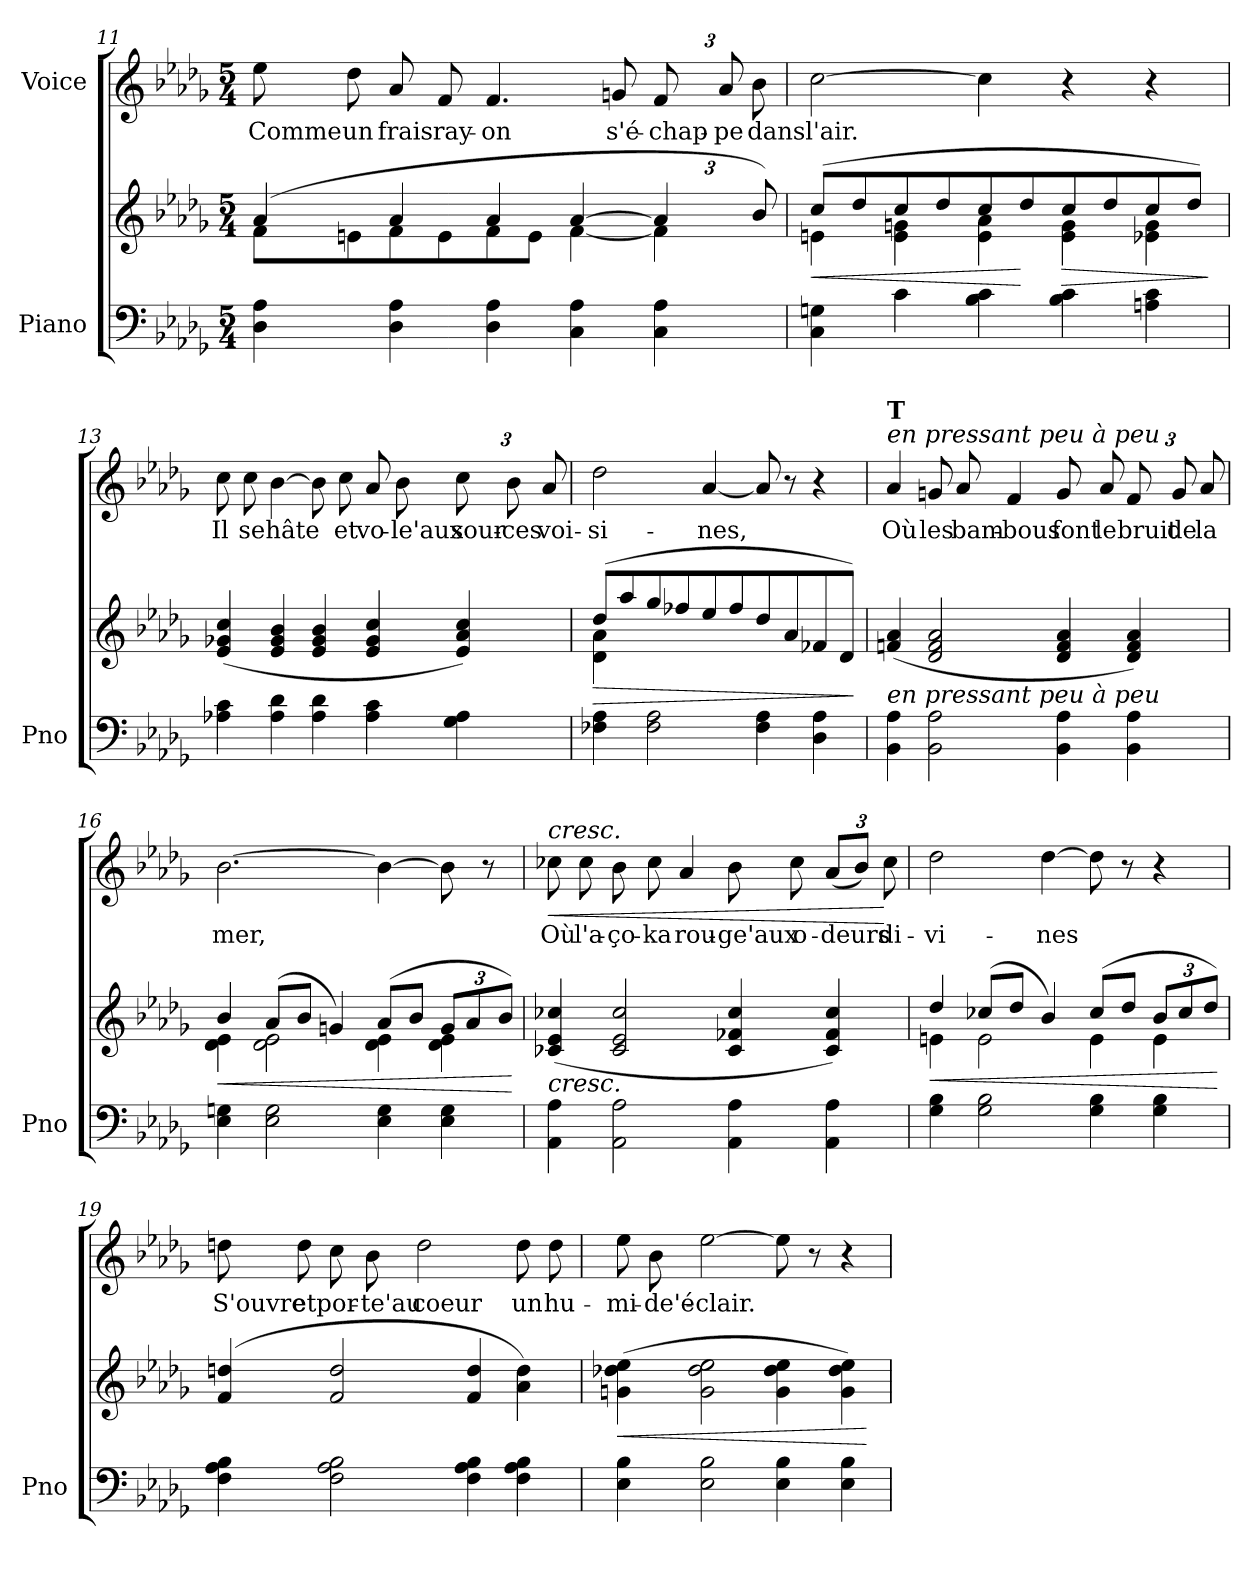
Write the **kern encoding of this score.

**kern	**kern	**dynam	**kern	**text	**dynam
*part2	*part2	*part2	*part1	*part1	*part1
*staff3	*staff2	*staff2/3	*staff1	*staff1	*staff1
*I"Piano	*	*	*I"Voice	*	*
*I'Pno	*	*	*	*	*
!!LO:PB:g=z
*clefF4	*clefG2	*	*clefG2	*	*
*k[b-e-a-d-g-]	*k[b-e-a-d-g-]	*	*k[b-e-a-d-g-]	*	*
*M5/4	*M5/4	*	*M5/4	*	*
=11	=11	=11	=11	=11	=11
*	*^	*	*	*	*
!	!	!	!	!	!LO:LY:b	!
4D-\ 4A-\	(>4a-/	8f\L	.	8ee-\	Comme	.
!	!	!	!	!	!LO:LY:b	!
.	.	8en\	.	8dd-\	un	.
!	!	!	!	!	!LO:LY:b	!
4D-\ 4A-\	4a-/	8f\	.	8a-/	frais	.
!	!	!	!	!	!LO:LY:b	!
.	.	8e\	.	8f/	ray-	.
!	!	!	!	!	!LO:LY:b	!
4D-\ 4A-\	4a-/	8f\	.	4.f/	-on	.
.	.	8e\J	.	.	.	.
4C\ 4A-\	[4a-/	[4f\	.	.	.	.
!	!	!	!	!	!LO:LY:b	!
.	.	.	.	8gn/	s'é-	.
*	*Xbrackettup	*	*	*Xbrackettup	*	*
!	!	!	!	!	!LO:LY:b	!
4C\ 4A-\	6a-/]	4f\]	.	12f/	-chap-	.
!	!	!	!	!	!LO:LY:b	!
.	.	.	.	12a-/	-pe	.
!	!	!	!	!	!LO:LY:b	!
.	12b-/)	.	.	12b-\	dans	.
=12	=12	=12	=12	=12	=12	=12
!	!	!	!LO:HP:b	!	!LO:LY:b	!
4C\ 4Gn\	(>8cc/L	4en\	<	[2cc\	l'air.	.
.	8dd-/	.	.	.	.	.
4c\	8cc/	4e\ 4gn\	.	.	.	.
.	8dd-/	.	.	.	.	.
4B-\ 4c\	8cc/	4e\ 4a-\	.	4cc\]	.	.
.	8dd-/	.	[	.	.	.
!	!	!	!LO:HP:b	!	!	!
4B-\ 4c\	8cc/	4e\ 4g\	>	4r	.	.
.	8dd-/	.	.	.	.	.
4An\ 4c\	8cc/	4e-X\ 4g\	.	4r	.	.
.	8dd-/J)	.	.	.	.	.
*	*v	*v	*	*	*	*
.	.	]	.	.	.
!!LO:LB:g=z
=13	=13	=13	=13	=13	=13
!	!	!LO:DY:b	!	!LO:LY:b	!
4A-X\ 4c\	(<4e-/ 4g-X/ 4cc/	other-dynamics	8cc\	Il	.
!	!	!	!	!LO:LY:b	!
.	.	.	8cc\	se	.
!	!	!	!	!LO:LY:b	!
4A-\ 4d-\	4e-/ 4g-/ 4b-/	.	[4b-\	hâte	.
4A-\ 4d-\	4e-/ 4g-/ 4b-/	.	8b-\]	.	.
!	!	!	!	!LO:LY:b	!
.	.	.	8cc\	et	.
!	!	!	!	!LO:LY:b	!
4A-\ 4c\	4e-/ 4g-/ 4cc/	.	8a-/	vo-	.
!	!	!	!	!LO:LY:b	!
.	.	.	8b-\	-le'aux	.
!	!	!	!	!LO:LY:b	!
4G-\ 4A-\	4e-/ 4a-/ 4cc/)	.	12cc\	sour-	.
!	!	!	!	!LO:LY:b	!
.	.	.	12b-\	ces	.
!	!	!	!	!LO:LY:b	!
.	.	.	12a-/	voi-	.
=14	=14	=14	=14	=14	=14
!	!	!LO:HP:b	!	!LO:LY:b	!
*	*^	*	*	*	*
4F-X\ 4A-\	(>8dd-/L	4d-\ 4a-\	>	2dd-\	-si-	.
.	8aa-/	.	.	.	.	.
2F-\ 2A-\	8gg-/	1ryy	.	.	.	.
.	8ff-X/	.	.	.	.	.
!	!	!	!	!	!LO:LY:b	!
.	8ee-/	.	.	[4a-/	-nes,	.
.	8ff-/	.	.	.	.	.
4F-\ 4A-\	8dd-/	.	.	8a-/]	.	.
.	8a-/	.	.	8r	.	.
4D-\ 4A-\	8f-X/	.	.	4r	.	.
.	8d-/J)	.	.	.	.	.
*	*v	*v	*	*	*	*
.	.	]	.	.	.
!!LO:LB:g=z
=15	=15	=15	=15	=15	=15
!	!	!	!LO:TX:a:i:t=en pressant peu à peu	!	!
!	!	!	!LO:TX:a:B:t=T	!	!
!LO:TX:a:i:t=en pressant peu à peu	!	!	!	!	!
!	!	!	!	!LO:LY:b	!
4BB-\ 4A-\	(<4fn/ 4a-/	.	4a-/	Où	.
!	!	!	!	!LO:LY:b	!
2BB-\ 2A-\	2d-/ 2f/ 2a-/	.	8gn/	les	.
!	!	!	!	!LO:LY:b	!
.	.	.	8a-/	bam-	.
!	!	!	!	!LO:LY:b	!
.	.	.	4f/	-bous	.
!	!	!	!	!LO:LY:b	!
4BB-\ 4A-\	4d-/ 4f/ 4a-/	.	8g/	font	.
!	!	!	!	!LO:LY:b	!
.	.	.	8a-/	le	.
!	!	!	!	!LO:LY:b	!
4BB-\ 4A-\	4d-/ 4f/ 4a-/)	.	12f/	bruit	.
!	!	!	!	!LO:LY:b	!
.	.	.	12g/	de	.
!	!	!	!	!LO:LY:b	!
.	.	.	12a-/	la	.
=16	=16	=16	=16	=16	=16
!	!	!LO:HP:b	!	!LO:LY:b	!
*	*^	*	*	*	*
4E-\ 4Gn\	4b-/	4d-\ 4e-\	<	[2.b-\	mer,	.
2E-\ 2G\	(>8a-/L	2d-\ 2e-\	.	.	.	.
.	8b-/J	.	.	.	.	.
.	4gn/)	.	.	.	.	.
4E-\ 4G\	(>8a-/L	4d-\ 4e-\	.	4b-\_	.	.
.	8b-/J	.	.	.	.	.
4E-\ 4G\	12g/L	4d-\ 4e-\	.	8b-\]	.	.
.	12a-/	.	.	.	.	.
.	.	.	.	8r	.	.
.	12b-/J)	.	.	.	.	.
*	*v	*v	*	*	*	*
.	.	[	.	.	.
!!LO:PB:g=z
=17	=17	=17	=17	=17	=17
!	!	!	!LO:TX:a:i:t=cresc.	!	!
!	!LO:TX:b:i:t=cresc.	!	!	!	!
!	!	!	!	!LO:LY:b	!LO:HP:b
4AA-\ 4A-\	(<4c-X/ 4e-/ 4cc-X/	.	8cc-X\	Où	<
!	!	!	!	!LO:LY:b	!
.	.	.	8cc-\	l'a-	.
!	!	!	!	!LO:LY:b	!
2AA-\ 2A-\	2c-/ 2e-/ 2cc-/	.	8b-\	-ço-	.
!	!	!	!	!LO:LY:b	!
.	.	.	8cc-\	-ka	.
!	!	!	!	!LO:LY:b	!
.	.	.	4a-/	rou-	.
!	!	!	!	!LO:LY:b	!
4AA-\ 4A-\	4c-/ 4f-X/ 4cc-/	.	8b-\	-ge'aux	.
!	!	!	!	!LO:LY:b	!
.	.	.	8cc-\	o-	.
!	!	!	!	!LO:LY:b	!
4AA-\ 4A-\	4c-/ 4f-/ 4cc-/)	.	(<12a-/L	-deurs	.
.	.	.	12b-/J)	.	.
!	!	!	!	!LO:LY:b	!
.	.	.	12cc-\	di-	[
=18	=18	=18	=18	=18	=18
!	!	!LO:HP:b	!	!LO:LY:b	!
*	*^	*	*	*	*
4G-\ 4B-\	4dd-/	4en\	<	2dd-\	-vi-	.
2G-\ 2B-\	(>8cc-X/L	2e\	.	.	.	.
.	8dd-/J	.	.	.	.	.
!	!	!	!	!	!LO:LY:b	!
.	4b-/)	.	.	[4dd-\	-nes	.
4G-\ 4B-\	(>8cc-/L	4e\	.	8dd-\]	.	.
.	8dd-/J	.	.	8r	.	.
4G-\ 4B-\	12b-/L	4e\	.	4r	.	.
.	12cc-/	.	.	.	.	.
.	12dd-/J)	.	.	.	.	.
*	*v	*v	*	*	*	*
.	.	[	.	.	.
!!LO:LB:g=z
=19	=19	=19	=19	=19	=19
!	!	!	!	!LO:LY:b	!
4F\ 4A-\ 4B-\	(>4f/ 4ddn/	.	8ddn\	S'ouvre	.
!	!	!	!	!LO:LY:b	!
.	.	.	8dd\	et	.
!	!	!	!	!LO:LY:b	!
2F\ 2A-\ 2B-\	2f/ 2dd/	.	8cc\	por-	.
!	!	!	!	!LO:LY:b	!
.	.	.	8b-\	-te'au	.
!	!	!	!	!LO:LY:b	!
.	.	.	2dd\	coeur	.
4F\ 4A-\ 4B-\	4f/ 4dd/	.	.	.	.
!	!	!	!	!LO:LY:b	!
4F\ 4A-\ 4B-\	4a-\ 4dd\)	.	8dd\	un	.
!	!	!	!	!LO:LY:b	!
.	.	.	8dd\	hu-	.
=20	=20	=20	=20	=20	=20
!	!	!LO:HP:b	!	!LO:LY:b	!
4E-\ 4B-\	(>4gn\ 4dd-X\ 4ee-\	<	8ee-\	-mi-	.
!	!	!	!	!LO:LY:b	!
.	.	.	8b-\	-de'é-	.
!	!	!	!	!LO:LY:b	!
2E-\ 2B-\	2g\ 2dd-\ 2ee-\	.	[2ee-\	-clair.	.
4E-\ 4B-\	4g\ 4dd-\ 4ee-\	.	8ee-\]	.	.
.	.	.	8r	.	.
4E-\ 4B-\	4g\ 4dd-\ 4ee-\)	.	4r	.	.
.	.	[	.	.	.
=	=	=	=	=	=
*-	*-	*-	*-	*-	*-
